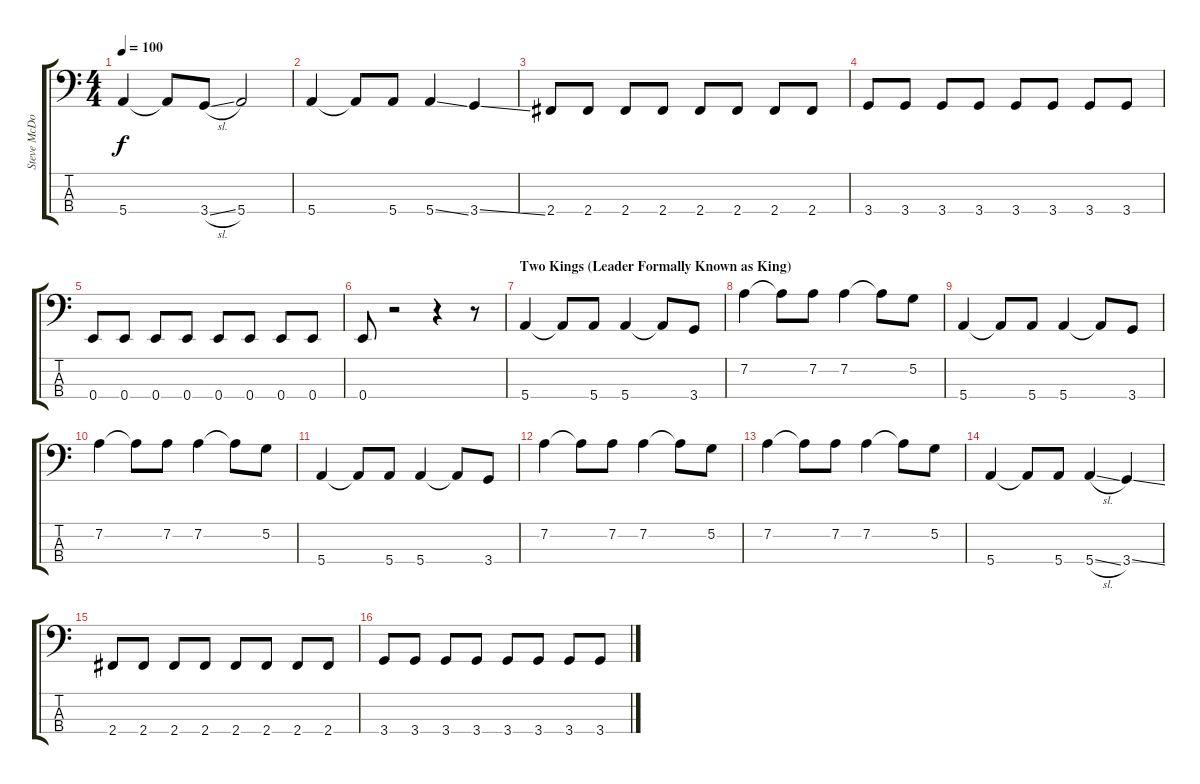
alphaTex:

\track ("Steve McDonald (Bass)" "Steve McDo") {instrument electricbasspick}
\staff {score tabs}
\tuning (G2 D2 A1 E1) {hide}
\ts (4 4)
\tempo 100
\clef f4
\ks c
5.4.4{dy f} 5.4{t}.8 3.4{sl}.8 5.4.2 |
5.4.4 5.4{t}.8 5.4.8 5.4{ss}.4 3.4{ss}.4 |
2.4.8 2.4.8 2.4.8 2.4.8 2.4.8 2.4.8 2.4.8 2.4.8 |
3.4.8 3.4.8 3.4.8 3.4.8 3.4.8 3.4.8 3.4.8 3.4.8 |
0.4.8 0.4.8 0.4.8 0.4.8 0.4.8 0.4.8 0.4.8 0.4.8 |
0.4.8 r.2 r.4 r.8 |
\section ("" "Two Kings (Leader Formally Known as King)")
5.4.4 5.4{t}.8 5.4.8 5.4.4 5.4{t}.8 3.4.8 |
7.2.4 7.2{t}.8 7.2.8 7.2.4 7.2{t}.8 5.2.8 |
5.4.4 5.4{t}.8 5.4.8 5.4.4 5.4{t}.8 3.4.8 |
7.2.4 7.2{t}.8 7.2.8 7.2.4 7.2{t}.8 5.2.8 |
5.4.4 5.4{t}.8 5.4.8 5.4.4 5.4{t}.8 3.4.8 |
7.2.4 7.2{t}.8 7.2.8 7.2.4 7.2{t}.8 5.2.8 |
7.2.4 7.2{t}.8 7.2.8 7.2.4 7.2{t}.8 5.2.8 |
5.4.4 5.4{t}.8 5.4.8 5.4{sl}.4 3.4{ss}.4 |
2.4.8 2.4.8 2.4.8 2.4.8 2.4.8 2.4.8 2.4.8 2.4.8 |
3.4.8 3.4.8 3.4.8 3.4.8 3.4.8 3.4.8 3.4.8 3.4.8
